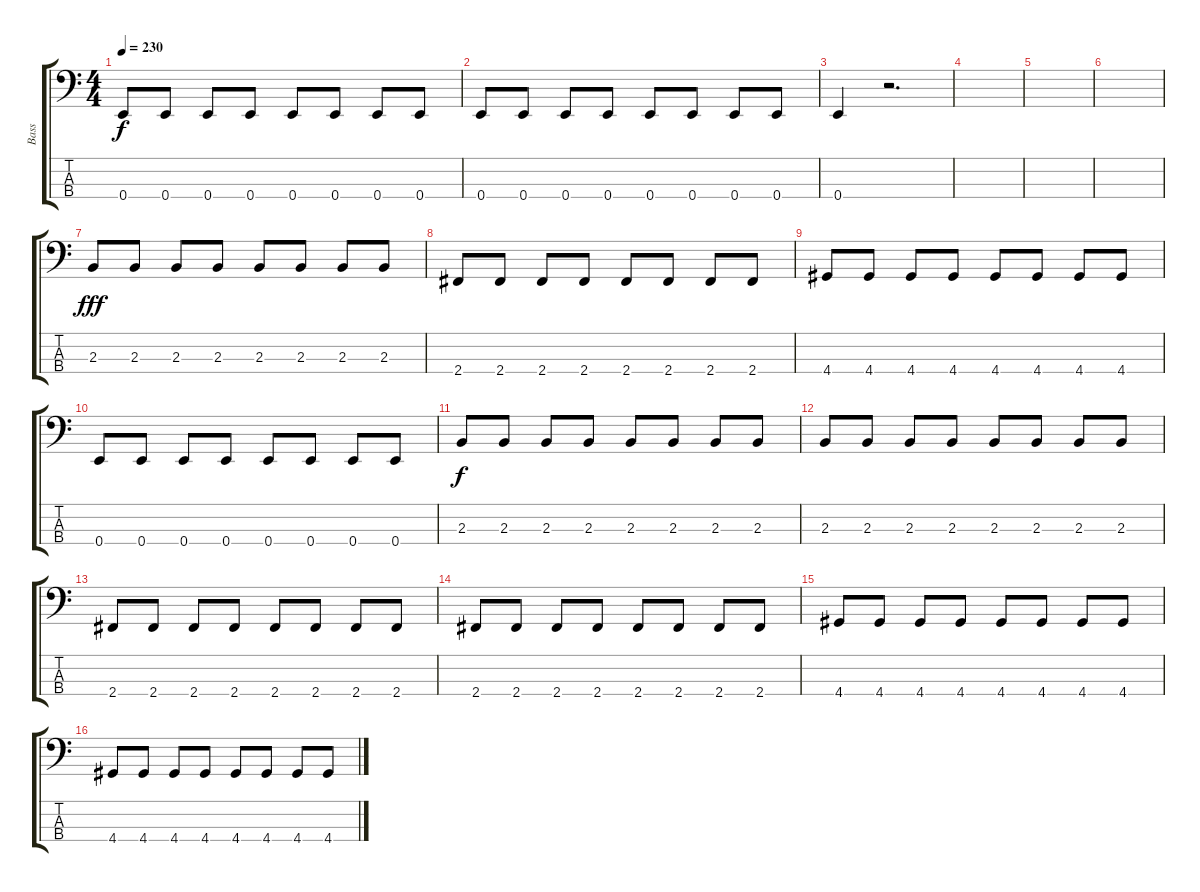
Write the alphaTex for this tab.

\track ("Bass" "Bass") {instrument electricbasspick}
\staff {score tabs}
\tuning (G2 D2 A1 E1) {hide}
\ts (4 4)
\tempo 230
\clef f4
\ks c
0.4.8{dy f} 0.4.8 0.4.8 0.4.8 0.4.8 0.4.8 0.4.8 0.4.8 |
0.4.8 0.4.8 0.4.8 0.4.8 0.4.8 0.4.8 0.4.8 0.4.8 |
0.4.4 r.2{d} |
|
|
|
2.3.8{dy fff} 2.3.8 2.3.8 2.3.8 2.3.8 2.3.8 2.3.8 2.3.8 |
2.4.8 2.4.8 2.4.8 2.4.8 2.4.8 2.4.8 2.4.8 2.4.8 |
4.4.8 4.4.8 4.4.8 4.4.8 4.4.8 4.4.8 4.4.8 4.4.8 |
0.4.8 0.4.8 0.4.8 0.4.8 0.4.8 0.4.8 0.4.8 0.4.8 |
2.3.8{dy f} 2.3.8 2.3.8 2.3.8 2.3.8 2.3.8 2.3.8 2.3.8 |
2.3.8 2.3.8 2.3.8 2.3.8 2.3.8 2.3.8 2.3.8 2.3.8 |
2.4.8 2.4.8 2.4.8 2.4.8 2.4.8 2.4.8 2.4.8 2.4.8 |
2.4.8 2.4.8 2.4.8 2.4.8 2.4.8 2.4.8 2.4.8 2.4.8 |
4.4.8 4.4.8 4.4.8 4.4.8 4.4.8 4.4.8 4.4.8 4.4.8 |
4.4.8 4.4.8 4.4.8 4.4.8 4.4.8 4.4.8 4.4.8 4.4.8
